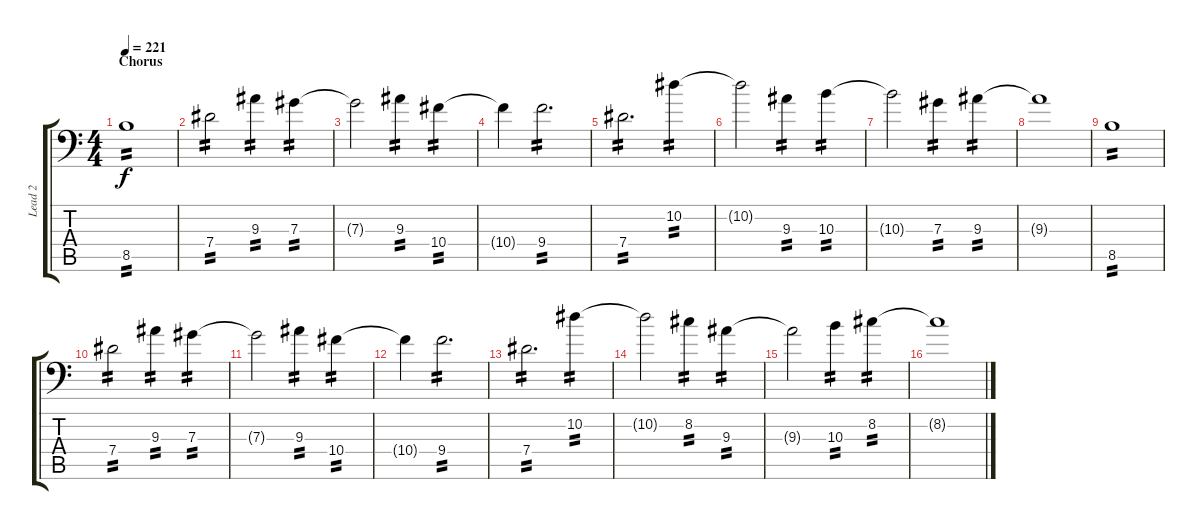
\track ("Lead 2" "Lead 2") {instrument overdrivenguitar}
\staff {score tabs}
\tuning (Bb3 F3 Db3 Ab2 Eb2 Bb1) {hide}
\ts (4 4)
\section ("" "Chorus")
\tempo 221
\clef f4
\ks c
8.5.1{tp 2 dy f instrument overdrivenguitar} |
7.4.2{tp 2} 9.3.4{tp 2} 7.3.4{tp 2} |
7.3{t}.2 9.3.4{tp 2} 10.4.4{tp 2} |
10.4{t}.4 9.4.2{d tp 2} |
7.4.2{d tp 2} 10.2.4{tp 2} |
10.2{t}.2 9.3.4{tp 2} 10.3.4{tp 2} |
10.3{t}.2 7.3.4{tp 2} 9.3.4{tp 2} |
9.3{t}.1 |
8.5.1{tp 2} |
7.4.2{tp 2} 9.3.4{tp 2} 7.3.4{tp 2} |
7.3{t}.2 9.3.4{tp 2} 10.4.4{tp 2} |
10.4{t}.4 9.4.2{d tp 2} |
7.4.2{d tp 2} 10.2.4{tp 2} |
10.2{t}.2 8.2.4{tp 2} 9.3.4{tp 2} |
9.3{t}.2 10.3.4{tp 2} 8.2.4{tp 2} |
8.2{t}.1
